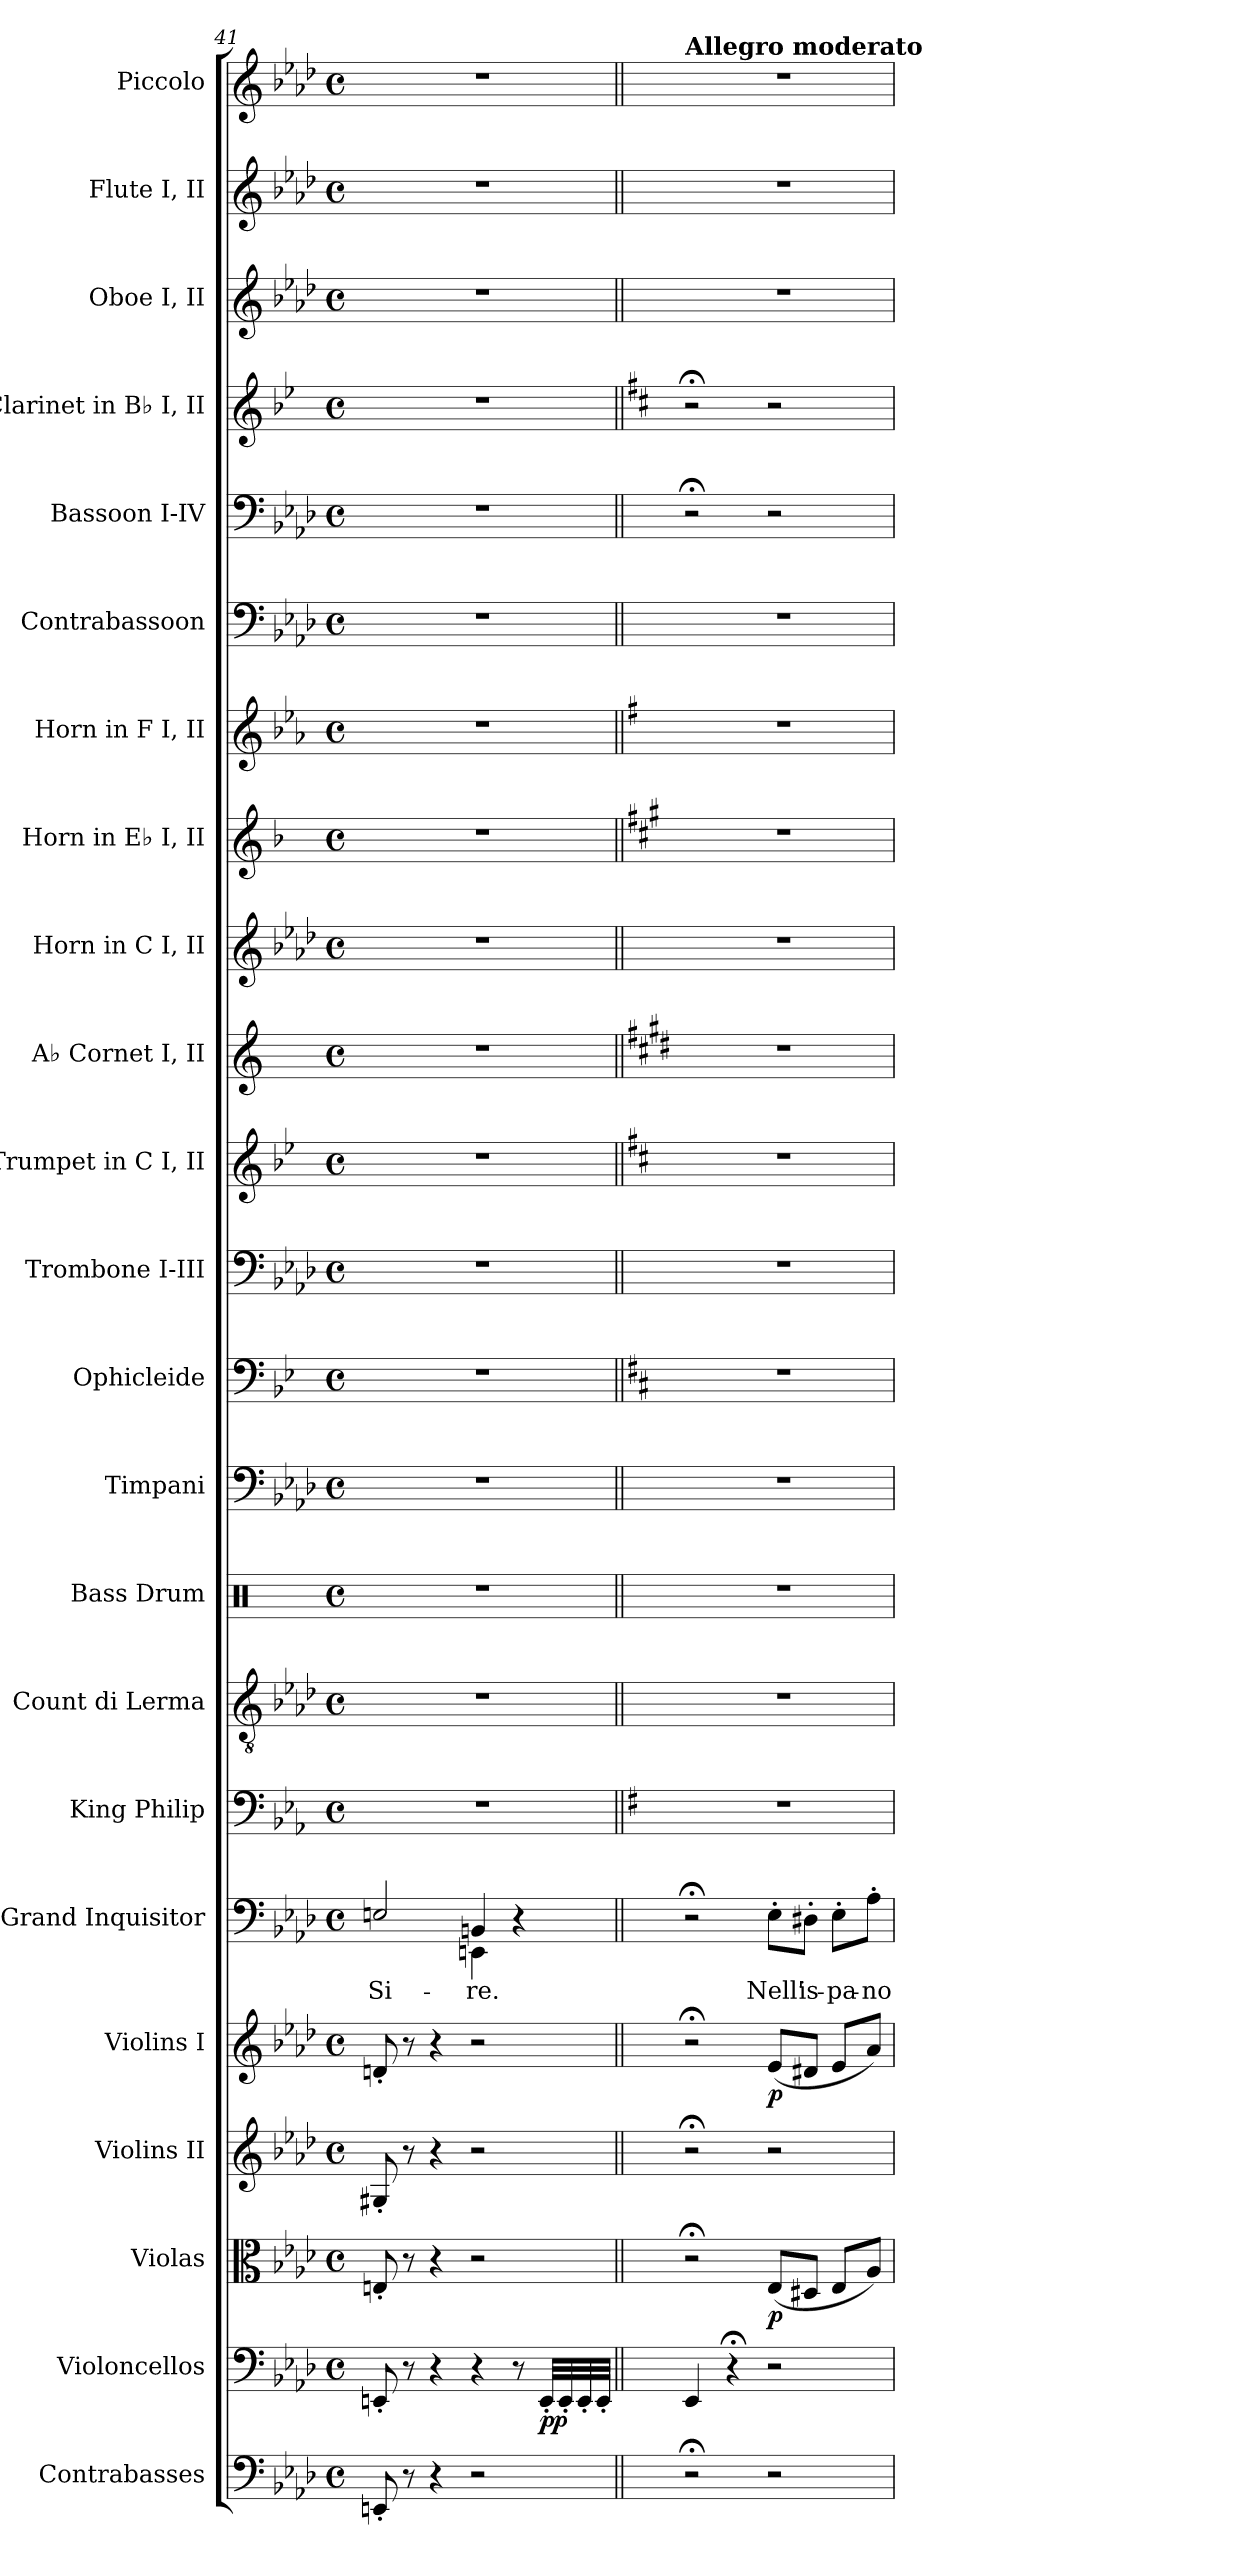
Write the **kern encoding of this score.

**kern	**kern	**dynam	**kern	**dynam	**kern	**kern	**dynam	**kern	**text	**kern	**kern	**kern	**kern	**kern	**kern	**kern	**kern	**kern	**kern	**kern	**kern	**kern	**kern	**kern	**kern	**kern
*part23	*part22	*part22	*part21	*part21	*part20	*part19	*part19	*part18	*part18	*part17	*part16	*part15	*part14	*part13	*part12	*part11	*part10	*part9	*part8	*part7	*part6	*part5	*part4	*part3	*part2	*part1
*staff23	*staff22	*staff22	*staff21	*staff21	*staff20	*staff19	*staff19	*staff18	*staff18	*staff17	*staff16	*staff15	*staff14	*staff13	*staff12	*staff11	*staff10	*staff9	*staff8	*staff7	*staff6	*staff5	*staff4	*staff3	*staff2	*staff1
*I"Contrabasses	*I"Violoncellos	*	*I"Violas	*	*I"Violins II	*I"Violins I	*	*I"Grand Inquisitor	*	*I"King Philip	*I"Count di Lerma	*I"Bass Drum	*I"Timpani	*I"Ophicleide	*I"Trombone I-III	*I"Trumpet in C I, II	*I"A♭ Cornet I, II	*I"Horn in C I, II	*I"Horn in E♭ I, II	*I"Horn in F I, II	*I"Contrabassoon	*I"Bassoon I-IV	*I"Clarinet in B♭ I, II	*I"Oboe I, II	*I"Flute I, II	*I"Piccolo
*I'Cb.	*I'Vc.	*	*I'Vla.	*	*I'Vln. II	*I'Vln. I	*	*I'G.I.	*	*I'K.P.	*I'di L.	*I'BD	*I'Timp.	*I'Oph.	*I'Tbn. I-III	*	*I'A ♭ Cnt. I, II	*	*	*	*I'Cbsn.	*I'Bsn. I-IV	*	*I'Ob. I, II	*I'Fl. I, II	*I'Picc.
*clefF4	*clefF4	*	*clefC3	*	*clefG2	*clefG2	*	*clefF4	*	*clefF4	*clefGv2	*clefX	*clefF4	*clefF4	*clefF4	*clefG2	*clefG2	*clefG2	*clefG2	*clefG2	*clefF4	*clefF4	*clefG2	*clefG2	*clefG2	*clefG2
*ITrd7c12	*	*	*	*	*	*	*	*	*	*ITrd4c7	*	*	*	*ITrd1c2	*	*ITrd1c2	*ITrd2c4	*ITrd7c12	*ITrd5c9	*ITrd4c7	*ITrd7c12	*	*ITrd1c2	*	*	*ITrd-7c-12
*k[b-e-a-d-]	*k[b-e-a-d-]	*	*k[b-e-a-d-]	*	*k[b-e-a-d-]	*k[b-e-a-d-]	*	*k[b-e-a-d-]	*	*k[b-e-a-d-]	*k[b-e-a-d-]	*k[]	*k[b-e-a-d-]	*k[b-e-a-d-]	*k[b-e-a-d-]	*k[b-e-a-d-]	*k[b-e-a-d-]	*k[b-e-a-d-]	*k[b-e-a-d-]	*k[b-e-a-d-]	*k[b-e-a-d-]	*k[b-e-a-d-]	*k[b-e-a-d-]	*k[b-e-a-d-]	*k[b-e-a-d-]	*k[b-e-a-d-]
*M4/4	*M4/4	*	*M4/4	*	*M4/4	*M4/4	*	*M4/4	*	*M4/4	*M4/4	*M4/4	*M4/4	*M4/4	*M4/4	*M4/4	*M4/4	*M4/4	*M4/4	*M4/4	*M4/4	*M4/4	*M4/4	*M4/4	*M4/4	*M4/4
*met(c)	*met(c)	*	*met(c)	*	*met(c)	*met(c)	*	*met(c)	*	*met(c)	*met(c)	*met(c)	*met(c)	*met(c)	*met(c)	*met(c)	*met(c)	*met(c)	*met(c)	*met(c)	*met(c)	*met(c)	*met(c)	*met(c)	*met(c)	*met(c)
=41	=41	=41	=41	=41	=41	=41	=41	=41	=41	=41	=41	=41	=41	=41	=41	=41	=41	=41	=41	=41	=41	=41	=41	=41	=41	=41
!	!	!	!	!	!	!	!	!	!LO:LY:b	!	!	!	!	!	!	!	!	!	!	!	!	!	!	!	!	!
*	*	*	*	*	*	*	*	*^	*	*	*	*	*	*	*	*	*	*	*	*	*	*	*	*	*	*
8EEEn'/	8EEn'/	.	8En'/	.	8G#X'/	8dn'/	.	2En/	2ryy	Si-	1r	1r	1r	1r	1r	1r	1r	1r	1r	1r	1r	1r	1r	1r	1r	1r	1r
8r	8r	.	8r	.	8r	8r	.	.	.	.	.	.	.	.	.	.	.	.	.	.	.	.	.	.	.	.	.
4r	4r	.	4r	.	4r	4r	.	.	.	.	.	.	.	.	.	.	.	.	.	.	.	.	.	.	.	.	.
!	!	!	!	!	!	!	!	!	!	!LO:LY:b	!	!	!	!	!	!	!	!	!	!	!	!	!	!	!	!	!
2r	4r	.	2r	.	2r	2r	.	4BBn/	4EEn	-re.	.	.	.	.	.	.	.	.	.	.	.	.	.	.	.	.	.
.	8r	.	.	.	.	.	.	4r	4ryy	.	.	.	.	.	.	.	.	.	.	.	.	.	.	.	.	.	.
!	!	!LO:DY:b	!	!	!	!	!	!	!	!	!	!	!	!	!	!	!	!	!	!	!	!	!	!	!	!	!
.	32EE'/LLL	pp	.	.	.	.	.	.	.	.	.	.	.	.	.	.	.	.	.	.	.	.	.	.	.	.	.
.	32EE'/	.	.	.	.	.	.	.	.	.	.	.	.	.	.	.	.	.	.	.	.	.	.	.	.	.	.
.	32EE'/	.	.	.	.	.	.	.	.	.	.	.	.	.	.	.	.	.	.	.	.	.	.	.	.	.	.
.	32EE'/JJJ	.	.	.	.	.	.	.	.	.	.	.	.	.	.	.	.	.	.	.	.	.	.	.	.	.	.
*	*	*	*	*	*	*	*	*v	*v	*	*	*	*	*	*	*	*	*	*	*	*	*	*	*	*	*	*
=42||	=42||	=42||	=42||	=42||	=42||	=42||	=42||	=42||	=42||	=42||	=42||	=42||	=42||	=42||	=42||	=42||	=42||	=42||	=42||	=42||	=42||	=42||	=42||	=42||	=42||	=42||
*k[]	*k[]	*	*k[]	*	*k[]	*k[]	*	*k[]	*	*k[]	*k[]	*	*k[]	*k[]	*k[]	*k[]	*k[]	*k[]	*k[]	*k[]	*k[]	*k[]	*k[]	*k[]	*k[]	*k[]
!	!	!	!	!	!	!	!	!	!	!	!	!	!	!	!	!	!	!	!	!	!	!	!	!	!	!LO:TX:a:B:t=Allegro moderato
2r;<	4EE/	.	2r;<	.	2r;<	2r;<	.	2r;<	.	1r	1r	1r	1r	1r	1r	1r	1r	1r	1r	1r	1r	2r;<	2r;<	1r	1r	1r
.	4r;<	.	.	.	.	.	.	.	.	.	.	.	.	.	.	.	.	.	.	.	.	.	.	.	.	.
!	!	!	!	!LO:DY:b	!	!	!LO:DY:b	!	!LO:LY:b	!	!	!	!	!	!	!	!	!	!	!	!	!	!	!	!	!
2r	2r	.	(<8E/L	p	2r	(<8e/L	p	8E'\L	Nell'	.	.	.	.	.	.	.	.	.	.	.	.	2r	2r	.	.	.
!	!	!	!	!	!	!	!	!	!LO:LY:b	!	!	!	!	!	!	!	!	!	!	!	!	!	!	!	!	!
.	.	.	8D#X/J	.	.	8d#X/J	.	8D#X'\J	is-	.	.	.	.	.	.	.	.	.	.	.	.	.	.	.	.	.
!	!	!	!	!	!	!	!	!	!LO:LY:b	!	!	!	!	!	!	!	!	!	!	!	!	!	!	!	!	!
.	.	.	8E/L	.	.	8e/L	.	8E'\L	-pa-	.	.	.	.	.	.	.	.	.	.	.	.	.	.	.	.	.
!	!	!	!	!	!	!	!	!	!LO:LY:b	!	!	!	!	!	!	!	!	!	!	!	!	!	!	!	!	!
.	.	.	8A/J)	.	.	8a/J)	.	8A'\J	-no	.	.	.	.	.	.	.	.	.	.	.	.	.	.	.	.	.
=	=	=	=	=	=	=	=	=	=	=	=	=	=	=	=	=	=	=	=	=	=	=	=	=	=	=
*-	*-	*-	*-	*-	*-	*-	*-	*-	*-	*-	*-	*-	*-	*-	*-	*-	*-	*-	*-	*-	*-	*-	*-	*-	*-	*-
